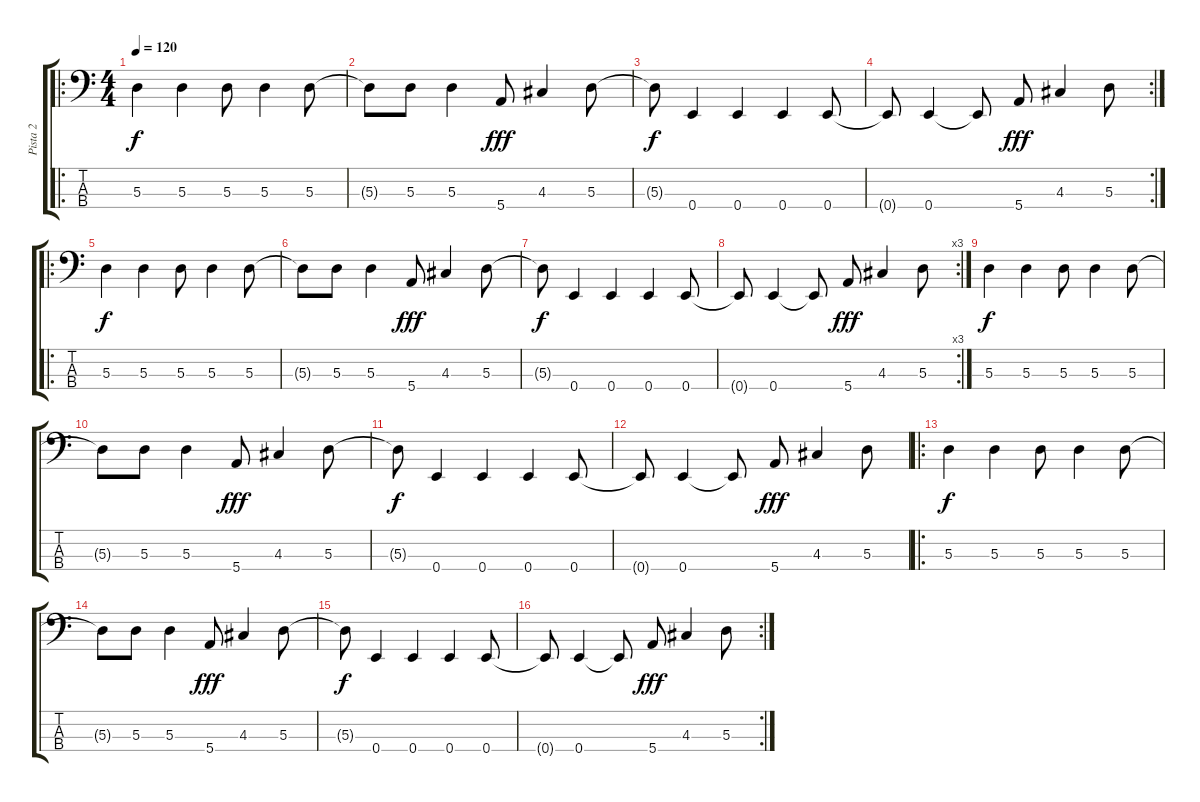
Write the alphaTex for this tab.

\track ("Pista 2" "Pista 2") {instrument fretlessbass}
\staff {score tabs}
\tuning (G2 D2 A1 E1) {hide}
\ro
\ts (4 4)
\tempo 120
\clef f4
\ks c
5.3.4{dy f instrument fretlessbass} 5.3.4 5.3.8 5.3.4 5.3.8 |
5.3{t}.8 5.3.8 5.3.4 5.4.8{dy fff} 4.3.4 5.3.8 |
5.3{t}.8{dy f} 0.4.4 0.4.4 0.4.4 0.4.8 |
\rc 2
0.4{t}.8 0.4.4 0.4{t}.8 5.4.8{dy fff} 4.3.4 5.3.8 |
\ro
5.3.4{dy f} 5.3.4 5.3.8 5.3.4 5.3.8 |
5.3{t}.8 5.3.8 5.3.4 5.4.8{dy fff} 4.3.4 5.3.8 |
5.3{t}.8{dy f} 0.4.4 0.4.4 0.4.4 0.4.8 |
\rc 3
0.4{t}.8 0.4.4 0.4{t}.8 5.4.8{dy fff} 4.3.4 5.3.8 |
5.3.4{dy f} 5.3.4 5.3.8 5.3.4 5.3.8 |
5.3{t}.8 5.3.8 5.3.4 5.4.8{dy fff} 4.3.4 5.3.8 |
5.3{t}.8{dy f} 0.4.4 0.4.4 0.4.4 0.4.8 |
0.4{t}.8 0.4.4 0.4{t}.8 5.4.8{dy fff} 4.3.4 5.3.8 |
\ro
5.3.4{dy f} 5.3.4 5.3.8 5.3.4 5.3.8 |
5.3{t}.8 5.3.8 5.3.4 5.4.8{dy fff} 4.3.4 5.3.8 |
5.3{t}.8{dy f} 0.4.4 0.4.4 0.4.4 0.4.8 |
\rc 2
0.4{t}.8 0.4.4 0.4{t}.8 5.4.8{dy fff} 4.3.4 5.3.8
